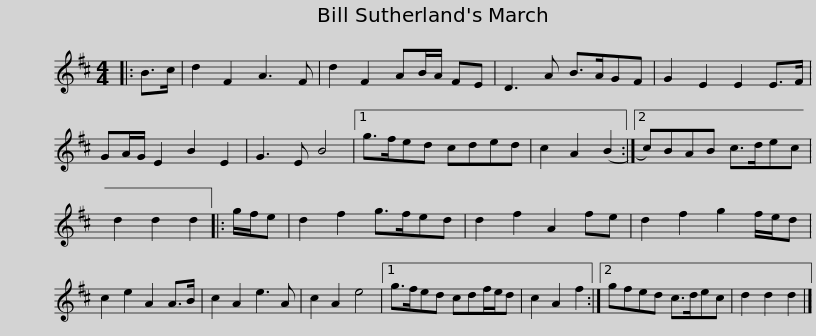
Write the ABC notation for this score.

X:1
L:1/8
M:4/4
I:linebreak $
K:D
V:1 treble
V:1
|: B>c | d2 F2 A3 F | d2 F2 AB/A/ FE | D3 A B>AGF | G2 E2 E2 E>F | %5
 GA/G/ E2 B2 E2 | G3 E B4 |1$ g>fed cded | c2 A2 (B2 :|2 c)BAB c>dec | %10
 d2 d2 d2 |: g/f/e | d2 f2 g>fed | d2 f2 A2 fe |$ d2 f2 g2 f/e/d | %15
 c2 e2 A2 A>B | c2 A2 e3 A | c2 A2 e4 |1 g>fed cdf/e/d | c2 A2 f2 :|2 %20
 gfed c>dec |$ d2 d2 d2 |] %22
